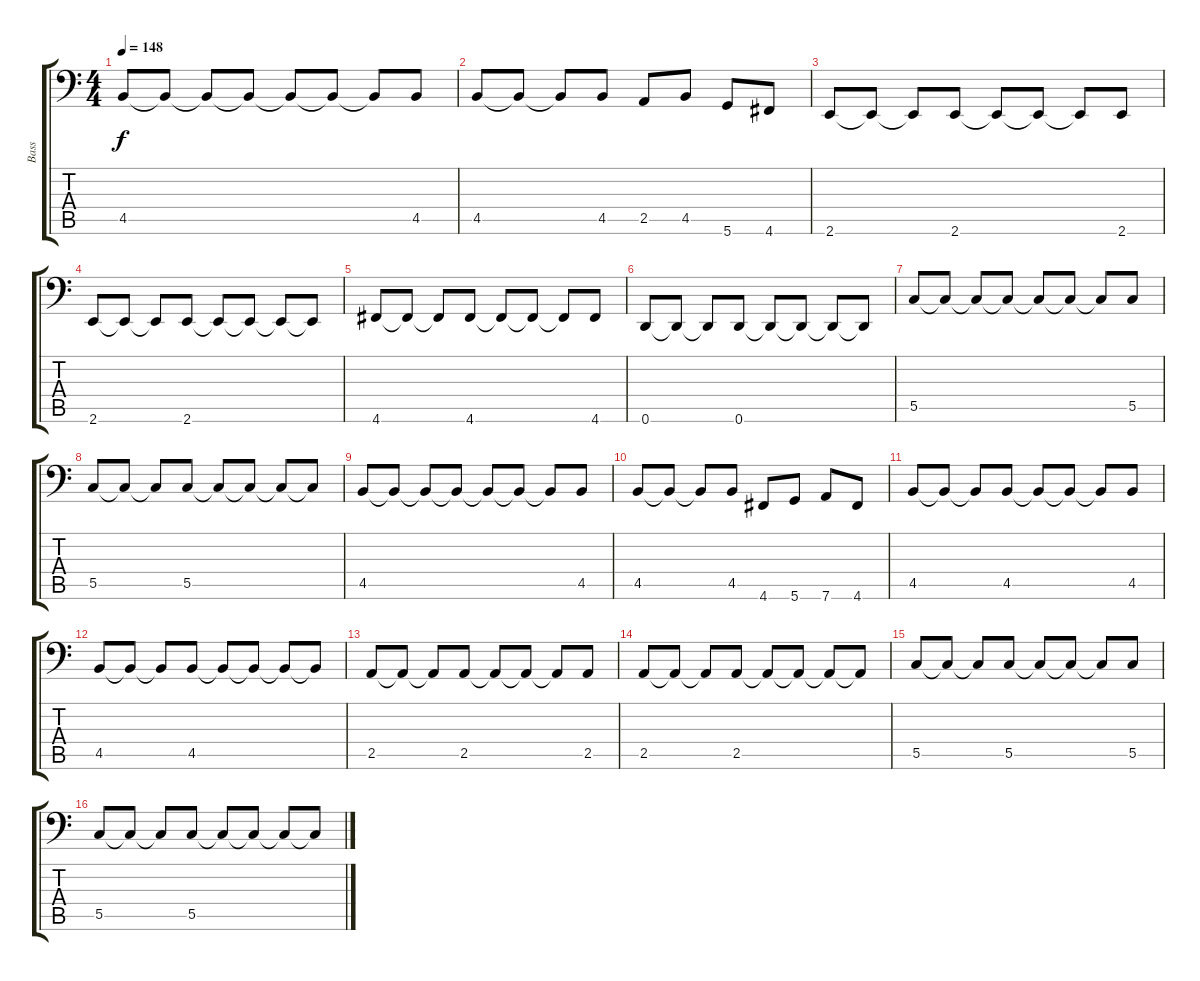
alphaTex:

\track ("Bass" "Bass") {instrument electricbasspick}
\staff {score tabs}
\tuning (D3 A2 F2 C2 G1 D1) {hide}
\ts (4 4)
\tempo 148
\clef f4
\ks c
4.5.8{dy f} 4.5{t}.8 4.5{t}.8 4.5{t}.8 4.5{t}.8 4.5{t}.8 4.5{t}.8 4.5.8 |
4.5.8 4.5{t}.8 4.5{t}.8 4.5.8 2.5.8 4.5.8 5.6.8 4.6.8 |
2.6.8 2.6{t}.8 2.6{t}.8 2.6.8 2.6{t}.8 2.6{t}.8 2.6{t}.8 2.6.8 |
2.6.8 2.6{t}.8 2.6{t}.8 2.6.8 2.6{t}.8 2.6{t}.8 2.6{t}.8 2.6{t}.8 |
4.6.8 4.6{t}.8 4.6{t}.8 4.6.8 4.6{t}.8 4.6{t}.8 4.6{t}.8 4.6.8 |
0.6.8 0.6{t}.8 0.6{t}.8 0.6.8 0.6{t}.8 0.6{t}.8 0.6{t}.8 0.6{t}.8 |
5.5.8 5.5{t}.8 5.5{t}.8 5.5{t}.8 5.5{t}.8 5.5{t}.8 5.5{t}.8 5.5.8 |
5.5.8 5.5{t}.8 5.5{t}.8 5.5.8 5.5{t}.8 5.5{t}.8 5.5{t}.8 5.5{t}.8 |
4.5.8 4.5{t}.8 4.5{t}.8 4.5{t}.8 4.5{t}.8 4.5{t}.8 4.5{t}.8 4.5.8 |
4.5.8 4.5{t}.8 4.5{t}.8 4.5.8 4.6.8 5.6.8 7.6.8 4.6.8 |
4.5.8 4.5{t}.8 4.5{t}.8 4.5.8 4.5{t}.8 4.5{t}.8 4.5{t}.8 4.5.8 |
4.5.8 4.5{t}.8 4.5{t}.8 4.5.8 4.5{t}.8 4.5{t}.8 4.5{t}.8 4.5{t}.8 |
2.5.8 2.5{t}.8 2.5{t}.8 2.5.8 2.5{t}.8 2.5{t}.8 2.5{t}.8 2.5.8 |
2.5.8 2.5{t}.8 2.5{t}.8 2.5.8 2.5{t}.8 2.5{t}.8 2.5{t}.8 2.5{t}.8 |
5.5.8 5.5{t}.8 5.5{t}.8 5.5.8 5.5{t}.8 5.5{t}.8 5.5{t}.8 5.5.8 |
5.5.8 5.5{t}.8 5.5{t}.8 5.5.8 5.5{t}.8 5.5{t}.8 5.5{t}.8 5.5{t}.8
